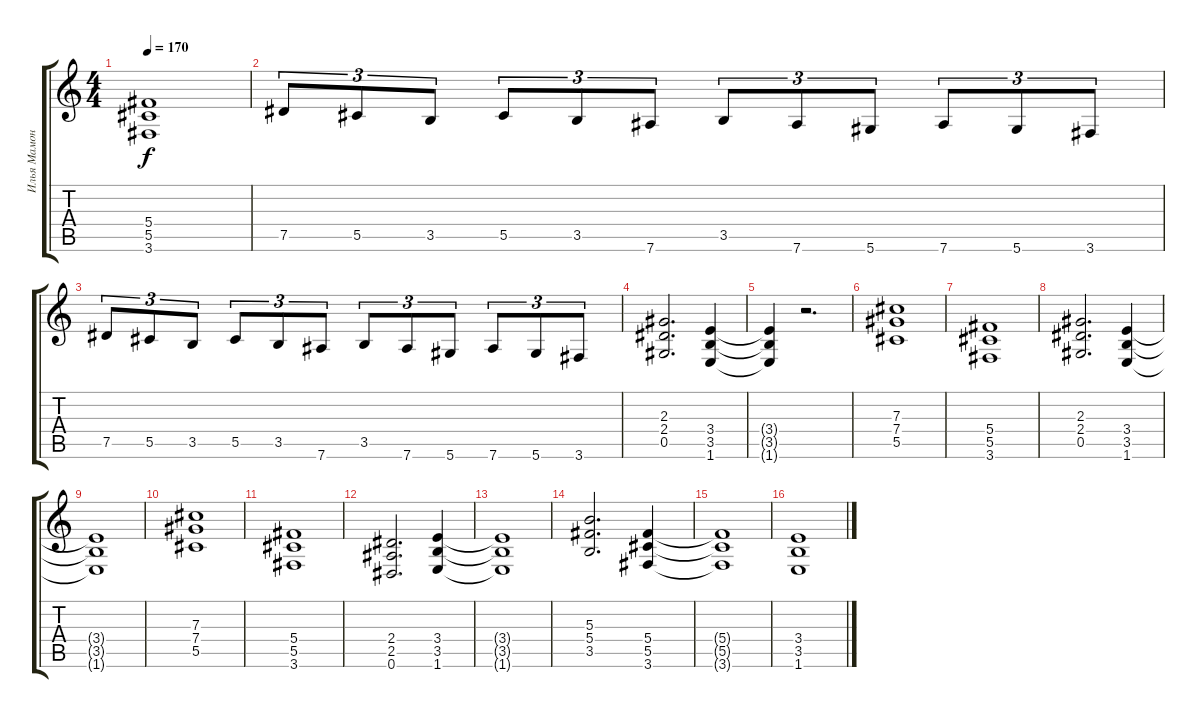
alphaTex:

\track ("Илья Мамонтов" "Илья Мамон") {instrument distortionguitar}
\staff {score tabs}
\tuning (Eb4 Bb3 Gb3 Db3 Ab2 Eb2) {hide}
\ts (4 4)
\tempo 170
\clef g2
\ks c
(5.4 5.5 3.6).1{dy f} |
7.5.8{tu (3 2)} 5.5.8{tu (3 2)} 3.5.8{tu (3 2)} 5.5.8{tu (3 2)} 3.5.8{tu (3 2)} 7.6.8{tu (3 2)} 3.5.8{tu (3 2)} 7.6.8{tu (3 2)} 5.6.8{tu (3 2)} 7.6.8{tu (3 2)} 5.6.8{tu (3 2)} 3.6.8{tu (3 2)} |
7.5.8{tu (3 2)} 5.5.8{tu (3 2)} 3.5.8{tu (3 2)} 5.5.8{tu (3 2)} 3.5.8{tu (3 2)} 7.6.8{tu (3 2)} 3.5.8{tu (3 2)} 7.6.8{tu (3 2)} 5.6.8{tu (3 2)} 7.6.8{tu (3 2)} 5.6.8{tu (3 2)} 3.6.8{tu (3 2)} |
(2.3 2.4 0.5).2{d} (3.4 3.5 1.6).4 |
(3.4{t} 3.5{t} 1.6{t}).4 r.2{d} |
(7.3 7.4 5.5).1 |
(5.4 5.5 3.6).1 |
(2.3 2.4 0.5).2{d} (3.4 3.5 1.6).4 |
(3.4{t} 3.5{t} 1.6{t}).1 |
(7.3 7.4 5.5).1 |
(5.4 5.5 3.6).1 |
(2.4 2.5 0.6).2{d} (3.4 3.5 1.6).4 |
(3.4{t} 3.5{t} 1.6{t}).1 |
(5.3 5.4 3.5).2{d} (5.4 5.5 3.6).4 |
(5.4{t} 5.5{t} 3.6{t}).1 |
(3.4 3.5 1.6).1
